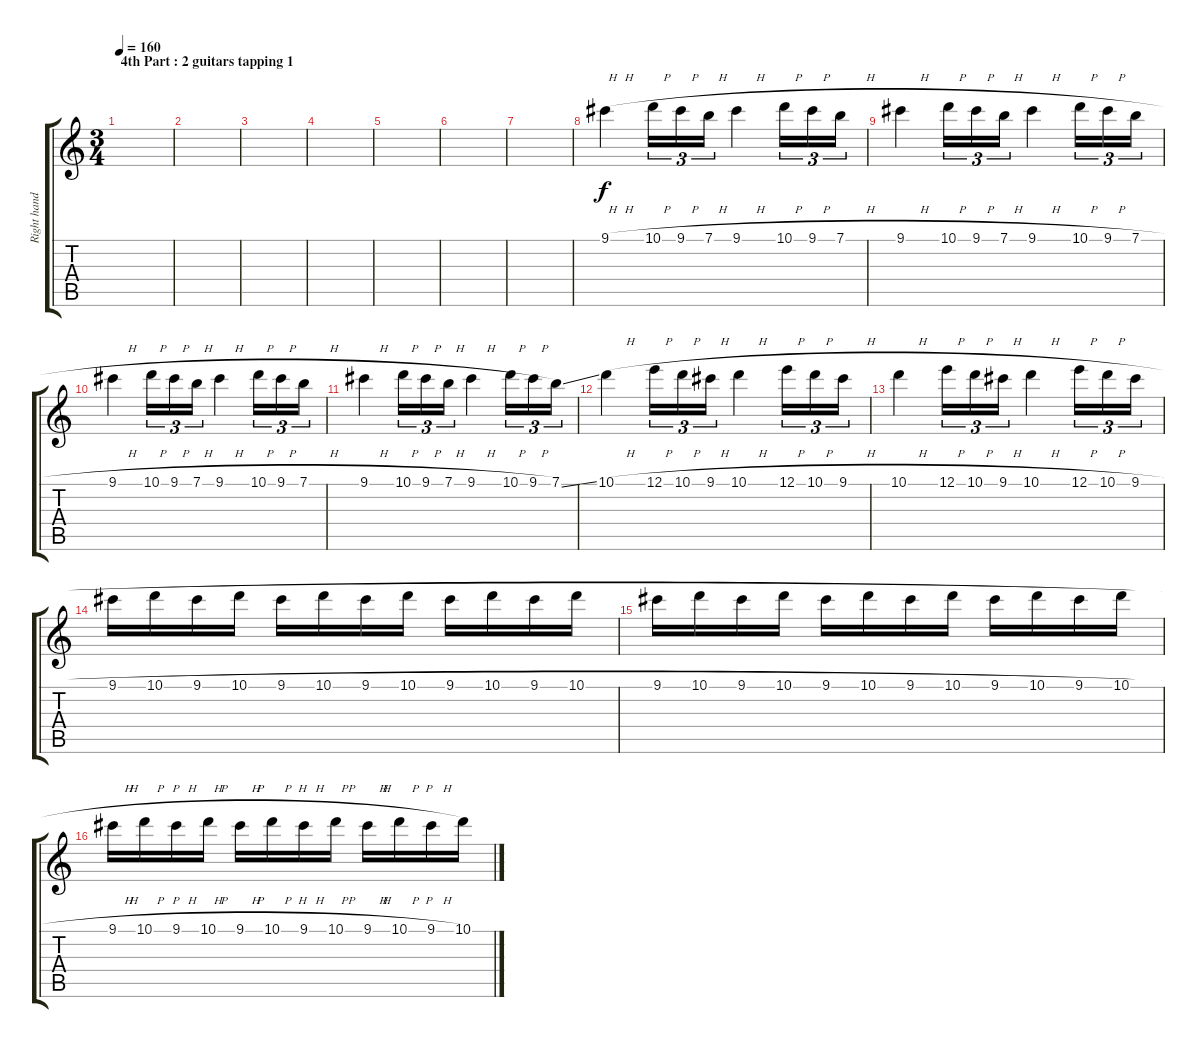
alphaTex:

\track ("Right hand" "Right hand") {instrument distortionguitar}
\staff {score tabs}
\tuning (E4 B3 G3 D3 A2 E2) {hide}
\ts (3 4)
\section ("" "4th Part : 2 guitars tapping 1")
\tempo 160
\clef g2
\ks c
|
|
|
|
|
|
|
9.1{h}.4 10.1{h}.16{tu (3 2)} 9.1{h}.16{tu (3 2)} 7.1{h}.16{tu (3 2)} 9.1{h}.4 10.1{h}.16{tu (3 2)} 9.1{h}.16{tu (3 2)} 7.1{h}.16{tu (3 2)} |
9.1{h}.4 10.1{h}.16{tu (3 2)} 9.1{h}.16{tu (3 2)} 7.1{h}.16{tu (3 2)} 9.1{h}.4 10.1{h}.16{tu (3 2)} 9.1{h}.16{tu (3 2)} 7.1{h}.16{tu (3 2)} |
9.1{h}.4 10.1{h}.16{tu (3 2)} 9.1{h}.16{tu (3 2)} 7.1{h}.16{tu (3 2)} 9.1{h}.4 10.1{h}.16{tu (3 2)} 9.1{h}.16{tu (3 2)} 7.1{h}.16{tu (3 2)} |
9.1{h}.4 10.1{h}.16{tu (3 2)} 9.1{h}.16{tu (3 2)} 7.1{h}.16{tu (3 2)} 9.1{h}.4 10.1{h}.16{tu (3 2)} 9.1{h}.16{tu (3 2)} 7.1{ss}.16{tu (3 2)} |
10.1{h}.4 12.1{h}.16{tu (3 2)} 10.1{h}.16{tu (3 2)} 9.1{h}.16{tu (3 2)} 10.1{h}.4 12.1{h}.16{tu (3 2)} 10.1{h}.16{tu (3 2)} 9.1{h}.16{tu (3 2)} |
10.1{h}.4 12.1{h}.16{tu (3 2)} 10.1{h}.16{tu (3 2)} 9.1{h}.16{tu (3 2)} 10.1{h}.4 12.1{h}.16{tu (3 2)} 10.1{h}.16{tu (3 2)} 9.1{h}.16{tu (3 2)} |
9.1{h}.16 10.1{h}.16 9.1{h}.16 10.1{h}.16 9.1{h}.16 10.1{h}.16 9.1{h}.16 10.1{h}.16 9.1{h}.16 10.1{h}.16 9.1{h}.16 10.1{h}.16 |
9.1{h}.16 10.1{h}.16 9.1{h}.16 10.1{h}.16 9.1{h}.16 10.1{h}.16 9.1{h}.16 10.1{h}.16 9.1{h}.16 10.1{h}.16 9.1{h}.16 10.1{h}.16 |
9.1{h}.16 10.1{h}.16 9.1{h}.16 10.1{h}.16 9.1{h}.16 10.1{h}.16 9.1{h}.16 10.1{h}.16 9.1{h}.16 10.1{h}.16 9.1{h}.16 10.1{h}.16
